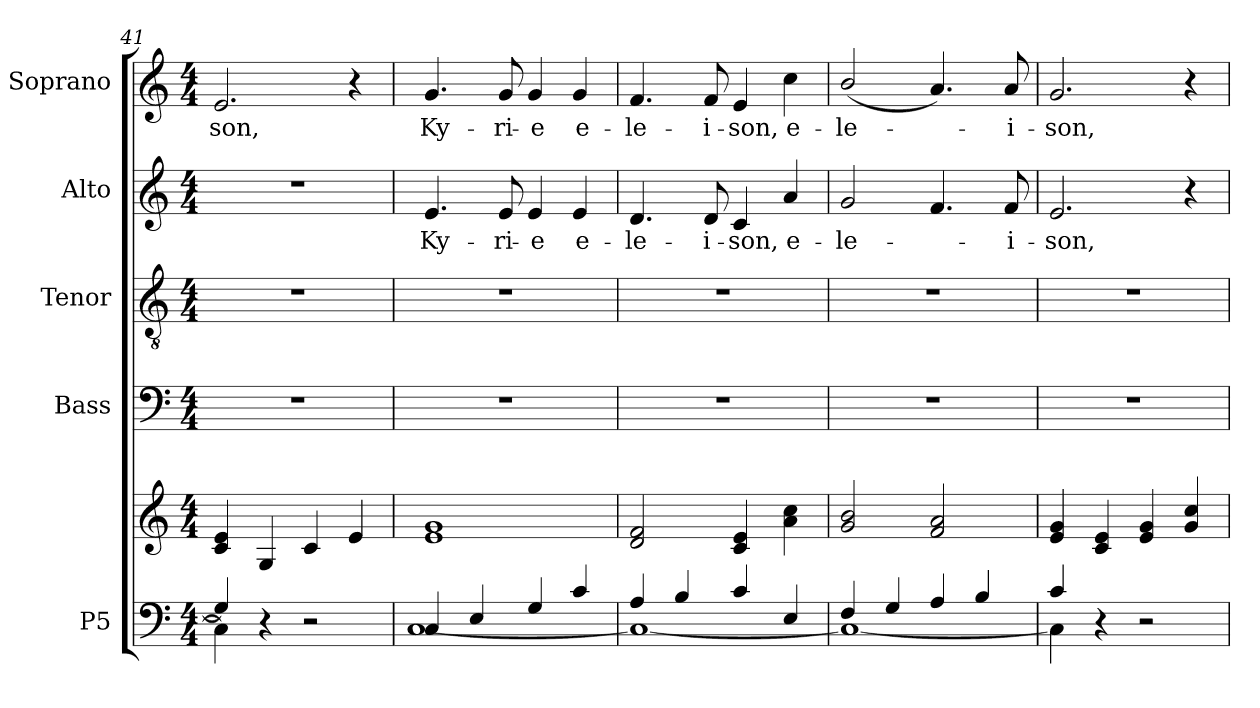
**kern	**kern	**kern	**kern	**kern	**text	**kern	**text
*part5	*part5	*part4	*part3	*part2	*part2	*part1	*part1
*staff6	*staff5	*staff4	*staff3	*staff2	*staff2	*staff1	*staff1
*I"P5	*	*I"Bass	*I"Tenor	*I"Alto	*	*I"Soprano	*
*	*	*I'B.	*I'T.	*I'A.	*	*I'S.	*
*clefF4	*clefG2	*clefF4	*clefGv2	*clefG2	*	*clefG2	*
*	*	*	*ITrd7c12	*	*	*	*
*k[]	*k[]	*k[]	*k[]	*k[]	*	*k[]	*
*C:	*C:	*C:	*C:	*C:	*	*C:	*
*M4/4	*M4/4	*M4/4	*M4/4	*M4/4	*	*M4/4	*
=41	=41	=41	=41	=41	=41	=41	=41
*^	*	*	*	*	*	*	*
!	!	!	!	!	!	!	!	!LO:LY:b:color=#000000
4Gi/]	4Ci\]	4ci/ 4ei	1r	1r	1r	.	2.ei/	-son,
4r	2.ryy	4Gi/	.	.	.	.	.	.
2r	.	4ci/	.	.	.	.	.	.
.	.	4ei/	.	.	.	.	4r	.
=42	=42	=42	=42	=42	=42	=42	=42	=42
!	!	!	!	!	!	!LO:LY:b:color=#000000	!	!
!	!	!	!	!	!	!	!	!LO:LY:b:color=#000000
4Ci/	[1Ci	1ei 1gi	1r	1r	4.ei/	Ky-	4.gi/	Ky-
4Ei/	.	.	.	.	.	.	.	.
!	!	!	!	!	!	!LO:LY:b:color=#000000	!	!
!	!	!	!	!	!	!	!	!LO:LY:b:color=#000000
.	.	.	.	.	8ei/	-ri-	8gi/	-ri-
!	!	!	!	!	!	!LO:LY:b:color=#000000	!	!
!	!	!	!	!	!	!	!	!LO:LY:b:color=#000000
4Gi/	.	.	.	.	4ei/	-e	4gi/	-e
!	!	!	!	!	!	!LO:LY:b:color=#000000	!	!
!	!	!	!	!	!	!	!	!LO:LY:b:color=#000000
4ci/	.	.	.	.	4ei/	e-	4gi/	e-
=43	=43	=43	=43	=43	=43	=43	=43	=43
!	!	!	!	!	!	!LO:LY:b:color=#000000	!	!
!	!	!	!	!	!	!	!	!LO:LY:b:color=#000000
4Ai/	1Ci_	2di/ 2fi	1r	1r	4.di/	-le-	4.fi/	-le-
4Bi/	.	.	.	.	.	.	.	.
!	!	!	!	!	!	!LO:LY:b:color=#000000	!	!
!	!	!	!	!	!	!	!	!LO:LY:b:color=#000000
.	.	.	.	.	8di/	-i-	8fi/	-i-
!	!	!	!	!	!	!LO:LY:b:color=#000000	!	!
!	!	!	!	!	!	!	!	!LO:LY:b:color=#000000
4ci/	.	4ci/ 4ei	.	.	4ci/	-son,	4ei/	-son,
!	!	!	!	!	!	!LO:LY:b:color=#000000	!	!
!	!	!	!	!	!	!	!	!LO:LY:b:color=#000000
4Ei/	.	4ai\ 4cci	.	.	4ai/	e-	4cci\	e-
!!LO:PB:g=z
=44	=44	=44	=44	=44	=44	=44	=44	=44
!	!	!	!	!	!	!LO:LY:b:color=#000000	!	!
!	!	!	!	!	!	!	!	!LO:LY:b:color=#000000
4Fi/	1Ci_	2gi/ 2bi	1r	1r	2gi/	-le-	(2bi/	-le-
4Gi/	.	.	.	.	.	.	.	.
4Ai/	.	2fi/ 2ai	.	.	4.fi/	.	4.ai/)	.
4Bi/	.	.	.	.	.	.	.	.
!	!	!	!	!	!	!LO:LY:b:color=#000000	!	!
!	!	!	!	!	!	!	!	!LO:LY:b:color=#000000
.	.	.	.	.	8fi/	-i-	8ai/	-i-
=45	=45	=45	=45	=45	=45	=45	=45	=45
!	!	!	!	!	!	!LO:LY:b:color=#000000	!	!
!	!	!	!	!	!	!	!	!LO:LY:b:color=#000000
4ci/	4Ci\]	4ei/ 4gi	1r	1r	2.ei/	-son,	2.gi/	-son,
4r	2.ryy	4ci/ 4ei	.	.	.	.	.	.
2r	.	4ei/ 4gi	.	.	.	.	.	.
.	.	4gi/ 4cci	.	.	4r	.	4r	.
*v	*v	*	*	*	*	*	*	*
=	=	=	=	=	=	=	=
*-	*-	*-	*-	*-	*-	*-	*-
